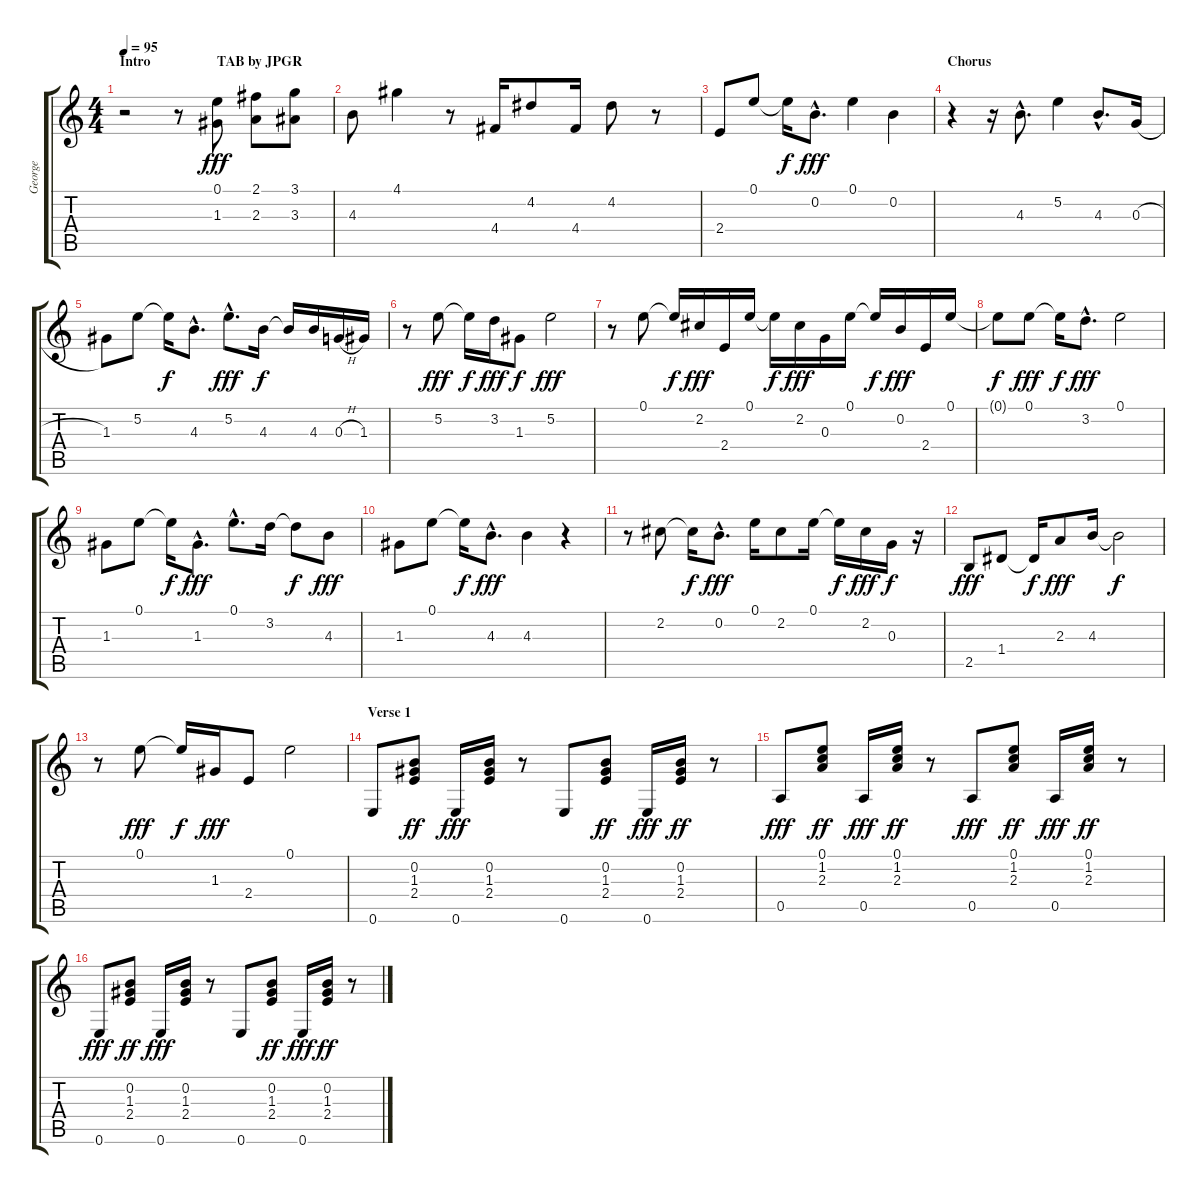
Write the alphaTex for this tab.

\track ("George" "George") {instrument electricguitarjazz}
\staff {score tabs}
\tuning (E4 B3 G3 D3 A2 E2) {hide}
\ts (4 4)
\section ("" "Intro                   TAB by JPGR")
\tempo 95
\clef g2
\ks c
r.2{dy fff instrument electricguitarjazz} r.8 (0.1 1.3).8 (2.1 2.3).8 (3.1 3.3).8 |
4.3.8 4.1.4 r.8 4.4.16 4.2.8 4.4.16 4.2.8 r.8 |
2.4.8 0.1.8 0.1{t}.16{dy f} 0.2{hac}.8{d dy fff} 0.1.4 0.2.4 |
\section ("" "Chorus")
r.4 r.16 4.3{hac}.8{d} 5.2.4 4.3{hac}.8{d} 0.3{h}.16 |
1.3.8 5.2.8 5.2{t}.16{dy f} 4.3{hac}.8{d} 5.2{hac}.8{d dy fff} 4.3.16{dy f} 4.3{t}.16 4.3.16 0.3{h}.16 1.3.16 |
r.8 5.2.8{dy fff} 5.2{t}.16{dy f} 3.2.16{dy fff} 1.3.8{dy f} 5.2.2{dy fff} |
r.8 0.1.8 0.1{t}.16{dy f} 2.2.16{dy fff} 2.4.16 0.1.16 0.1{t}.16{dy f} 2.2.16{dy fff} 0.3.16 0.1.16 0.1{t}.16{dy f} 0.2.16{dy fff} 2.4.16 0.1.16 |
0.1{t}.8{dy f} 0.1.8{dy fff} 0.1{t}.16{dy f} 3.2{hac}.8{d dy fff} 0.1.2 |
1.3.8 0.1.8 0.1{t}.16{dy f} 1.3{hac}.8{d dy fff} 0.1{hac}.8{d} 3.2.16 3.2{t}.8{dy f} 4.3.8{dy fff} |
1.3.8 0.1.8 0.1{t}.16{dy f} 4.3{hac}.8{d dy fff} 4.3.4 r.4 |
r.8 2.2.8 2.2{t}.16{dy f} 0.2{hac}.8{d dy fff} 0.1.16 2.2.8 0.1.16 0.1{t}.16{dy f} 2.2.16{dy fff} 0.3.16{dy f} r.16 |
2.5.8{dy fff} 1.4.8 1.4{t}.16{dy f} 2.3.8{dy fff} 4.3.16 4.3{t}.2{dy f} |
r.8 0.1.8{dy fff} 0.1{t}.16{dy f} 1.3.16{dy fff} 2.4.8 0.1.2 |
\section ("" "Verse 1")
0.6.8{volume 12} (0.2 1.3 2.4).8{dy ff} 0.6.16{dy fff} (0.2 1.3 2.4).16 r.8 0.6.8 (0.2 1.3 2.4).8{dy ff} 0.6.16{dy fff} (0.2 1.3 2.4).16{dy ff} r.8 |
0.5.8{dy fff} (0.1 1.2 2.3).8{dy ff} 0.5.16{dy fff} (0.1 1.2 2.3).16{dy ff} r.8 0.5.8{dy fff} (0.1 1.2 2.3).8{dy ff} 0.5.16{dy fff} (0.1 1.2 2.3).16{dy ff} r.8 |
0.6.8{dy fff} (0.2 1.3 2.4).8{dy ff} 0.6.16{dy fff} (0.2 1.3 2.4).16 r.8 0.6.8 (0.2 1.3 2.4).8{dy ff} 0.6.16{dy fff} (0.2 1.3 2.4).16{dy ff} r.8
